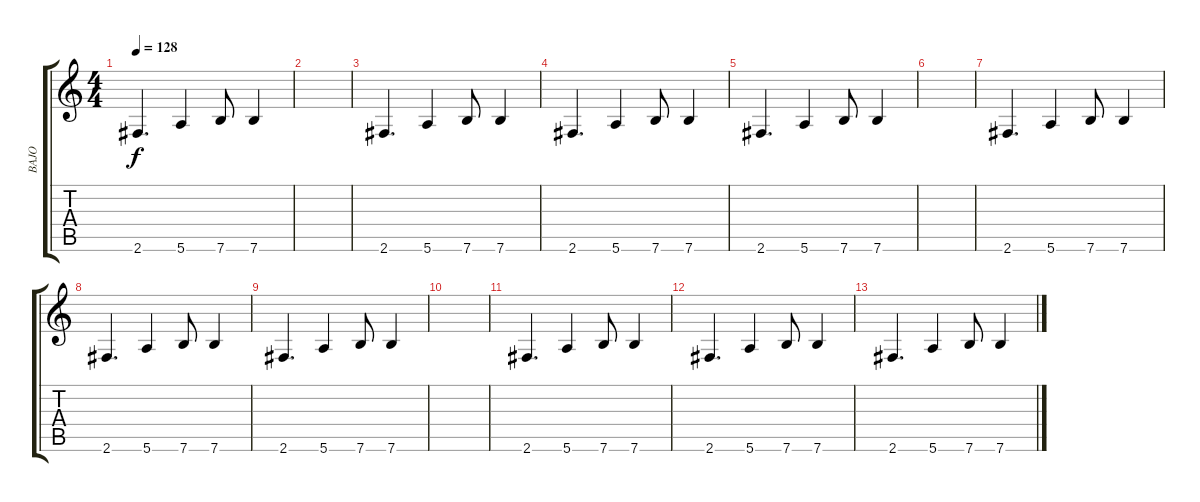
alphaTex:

\track (" BAJO" " BAJO") {instrument fretlessbass}
\staff {score tabs}
\tuning (E4 B3 G3 D3 A2 E2) {hide}
\ts (4 4)
\tempo 128
\clef g2
\ks c
2.6.4{d dy f} 5.6.4 7.6.8 7.6.4 |
|
2.6.4{d} 5.6.4 7.6.8 7.6.4 |
2.6.4{d} 5.6.4 7.6.8 7.6.4 |
2.6.4{d} 5.6.4 7.6.8 7.6.4 |
|
2.6.4{d} 5.6.4 7.6.8 7.6.4 |
2.6.4{d} 5.6.4 7.6.8 7.6.4 |
2.6.4{d} 5.6.4 7.6.8 7.6.4 |
|
2.6.4{d} 5.6.4 7.6.8 7.6.4 |
2.6.4{d} 5.6.4 7.6.8 7.6.4 |
2.6.4{d} 5.6.4 7.6.8 7.6.4
